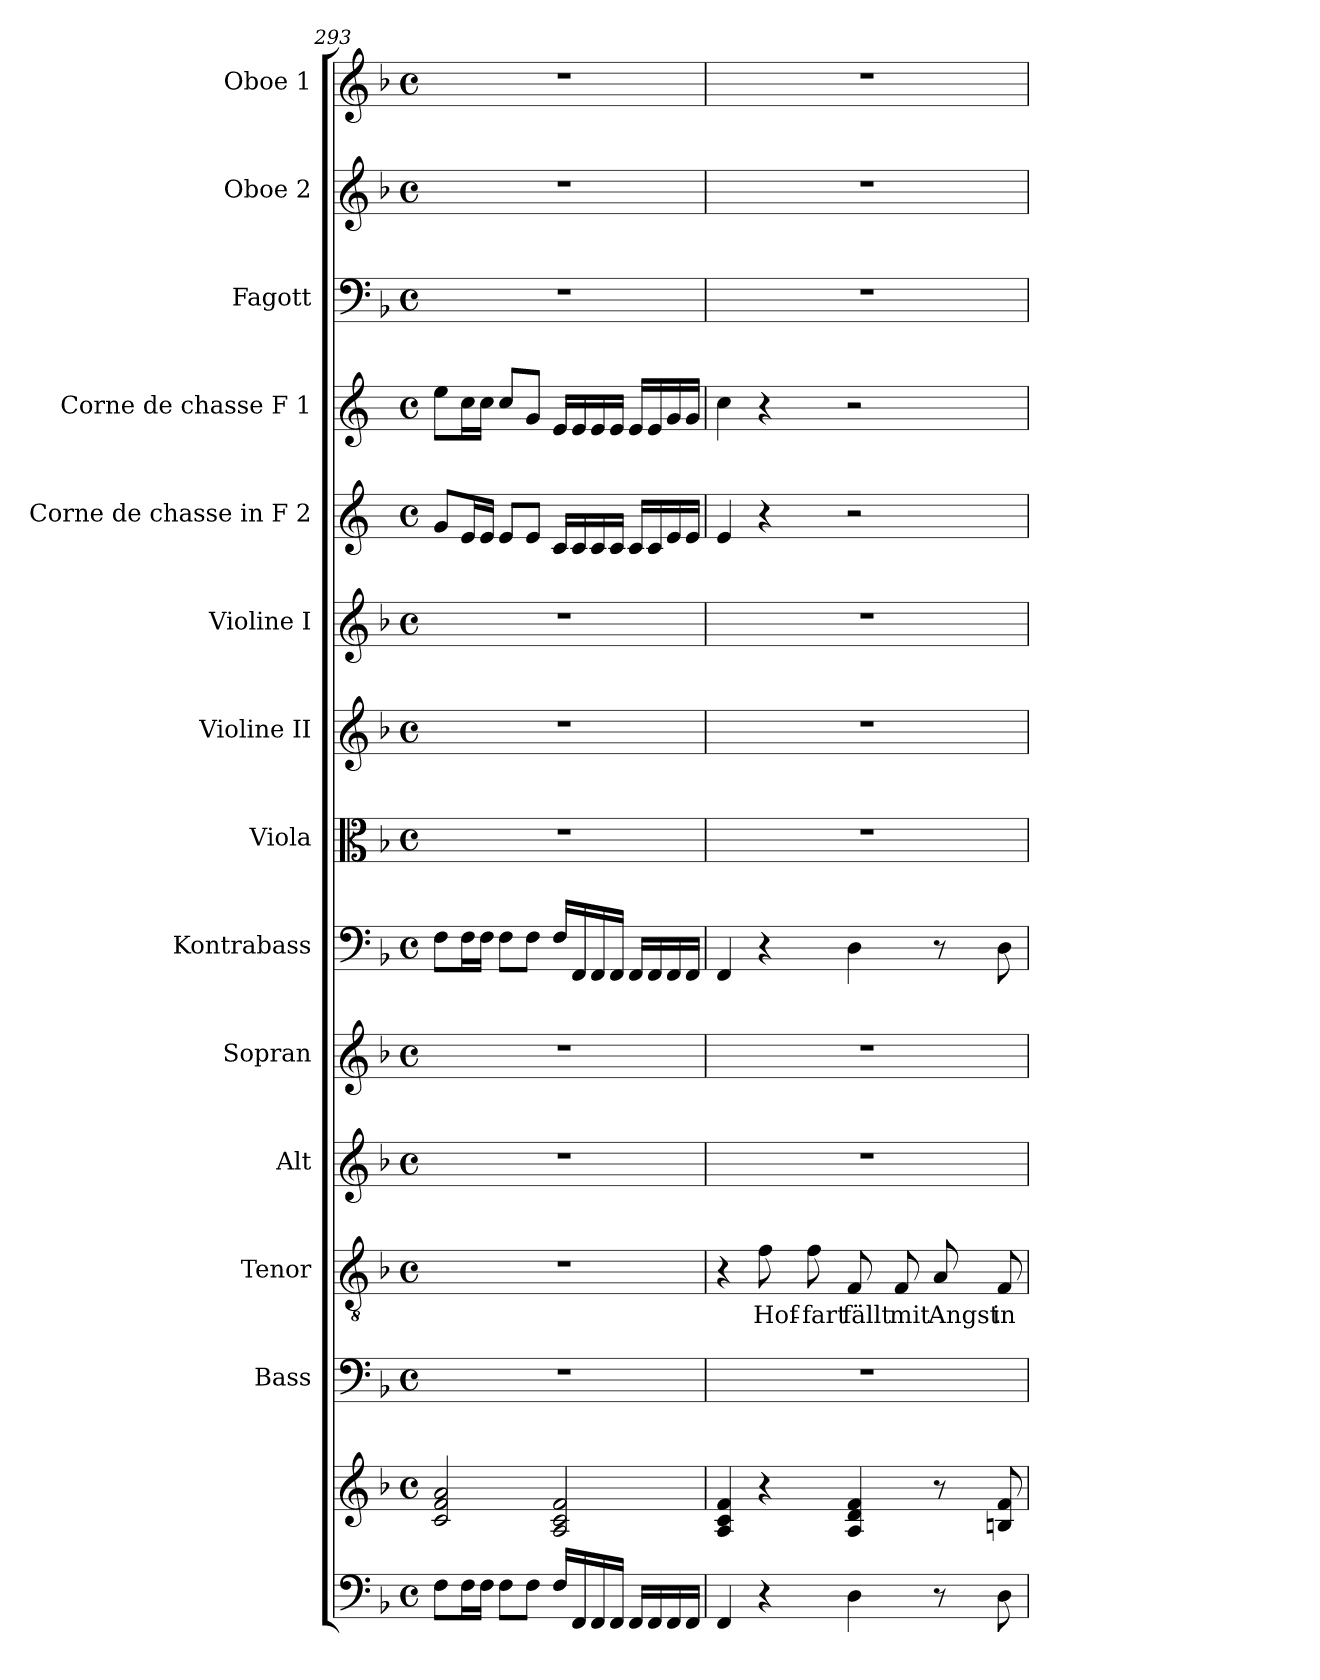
**kern	**kern	**kern	**kern	**text	**kern	**kern	**kern	**kern	**kern	**kern	**kern	**kern	**kern	**kern	**kern
*part14	*part14	*part13	*part12	*part12	*part11	*part10	*part9	*part8	*part7	*part6	*part5	*part4	*part3	*part2	*part1
*staff15	*staff14	*staff13	*staff12	*staff12	*staff11	*staff10	*staff9	*staff8	*staff7	*staff6	*staff5	*staff4	*staff3	*staff2	*staff1
*	*	*I"Bass	*I"Tenor	*	*I"Alt	*I"Sopran	*I"Kontrabass	*I"Viola	*I"Violine II	*I"Violine I	*I"Corne de chasse in F 2	*I"Corne de chasse F 1	*I"Fagott	*I"Oboe 2	*I"Oboe 1
*	*	*I'B.	*I'T.	*	*I'A.	*I'S.	*I'Kb.	*I'Vla.	*I'Vl. II	*I'Vl. I	*	*	*I'Fg.	*I'Ob. 2	*I'Ob. 1
*clefF4	*clefG2	*clefF4	*clefGv2	*	*clefG2	*clefG2	*clefF4	*clefC3	*clefG2	*clefG2	*clefG2	*clefG2	*clefF4	*clefG2	*clefG2
*	*	*	*	*	*	*	*ITrd7c12	*	*	*	*ITrd4c7	*ITrd4c7	*	*	*
*k[b-]	*k[b-]	*k[b-]	*k[b-]	*	*k[b-]	*k[b-]	*k[b-]	*k[b-]	*k[b-]	*k[b-]	*k[b-]	*k[b-]	*k[b-]	*k[b-]	*k[b-]
*F:	*F:	*F:	*F:	*	*F:	*F:	*F:	*F:	*F:	*F:	*F:	*F:	*F:	*F:	*F:
*M4/4	*M4/4	*M4/4	*M4/4	*	*M4/4	*M4/4	*M4/4	*M4/4	*M4/4	*M4/4	*M4/4	*M4/4	*M4/4	*M4/4	*M4/4
*met(c)	*met(c)	*met(c)	*met(c)	*	*met(c)	*met(c)	*met(c)	*met(c)	*met(c)	*met(c)	*met(c)	*met(c)	*met(c)	*met(c)	*met(c)
=293	=293	=293	=293	=293	=293	=293	=293	=293	=293	=293	=293	=293	=293	=293	=293
8F\L	2c/ 2f/ 2a/	1r	1r	.	1r	1r	8FF\L	1r	1r	1r	8c/L	8a\L	1r	1r	1r
16F\L	.	.	.	.	.	.	16FF\L	.	.	.	16A/L	16f\L	.	.	.
16F\JJ	.	.	.	.	.	.	16FF\JJ	.	.	.	16A/JJ	16f\JJ	.	.	.
8F\L	.	.	.	.	.	.	8FF\L	.	.	.	8A/L	8f/L	.	.	.
8F\J	.	.	.	.	.	.	8FF\J	.	.	.	8A/J	8c/J	.	.	.
16F/LL	2A/ 2c/ 2f/	.	.	.	.	.	16FF/LL	.	.	.	16F/LL	16A/LL	.	.	.
16FF/	.	.	.	.	.	.	16FFF/	.	.	.	16F/	16A/	.	.	.
16FF/	.	.	.	.	.	.	16FFF/	.	.	.	16F/	16A/	.	.	.
16FF/JJ	.	.	.	.	.	.	16FFF/JJ	.	.	.	16F/JJ	16A/JJ	.	.	.
16FF/LL	.	.	.	.	.	.	16FFF/LL	.	.	.	16F/LL	16A/LL	.	.	.
16FF/	.	.	.	.	.	.	16FFF/	.	.	.	16F/	16A/	.	.	.
16FF/	.	.	.	.	.	.	16FFF/	.	.	.	16A/	16c/	.	.	.
16FF/JJ	.	.	.	.	.	.	16FFF/JJ	.	.	.	16A/JJ	16c/JJ	.	.	.
=294	=294	=294	=294	=294	=294	=294	=294	=294	=294	=294	=294	=294	=294	=294	=294
4FF/	4A/ 4c/ 4f/	1r	4r	.	1r	1r	4FFF/	1r	1r	1r	4A/	4f\	1r	1r	1r
!	!	!	!	!LO:LY:b	!	!	!	!	!	!	!	!	!	!	!
4r	4r	.	8f\	Hof-	.	.	4r	.	.	.	4r	4r	.	.	.
!	!	!	!	!LO:LY:b	!	!	!	!	!	!	!	!	!	!	!
.	.	.	8f\	-fart	.	.	.	.	.	.	.	.	.	.	.
!	!	!	!	!LO:LY:b	!	!	!	!	!	!	!	!	!	!	!
4D\	4A/ 4d/ 4f/	.	8F/	fällt	.	.	4DD\	.	.	.	2r	2r	.	.	.
!	!	!	!	!LO:LY:b	!	!	!	!	!	!	!	!	!	!	!
.	.	.	8F/	mit	.	.	.	.	.	.	.	.	.	.	.
!	!	!	!	!LO:LY:b	!	!	!	!	!	!	!	!	!	!	!
8r	8r	.	8A/	Angst	.	.	8r	.	.	.	.	.	.	.	.
!	!	!	!	!LO:LY:b	!	!	!	!	!	!	!	!	!	!	!
8D\	8Bn/ 8f/	.	8F/	in	.	.	8DD\	.	.	.	.	.	.	.	.
=	=	=	=	=	=	=	=	=	=	=	=	=	=	=	=
*-	*-	*-	*-	*-	*-	*-	*-	*-	*-	*-	*-	*-	*-	*-	*-
